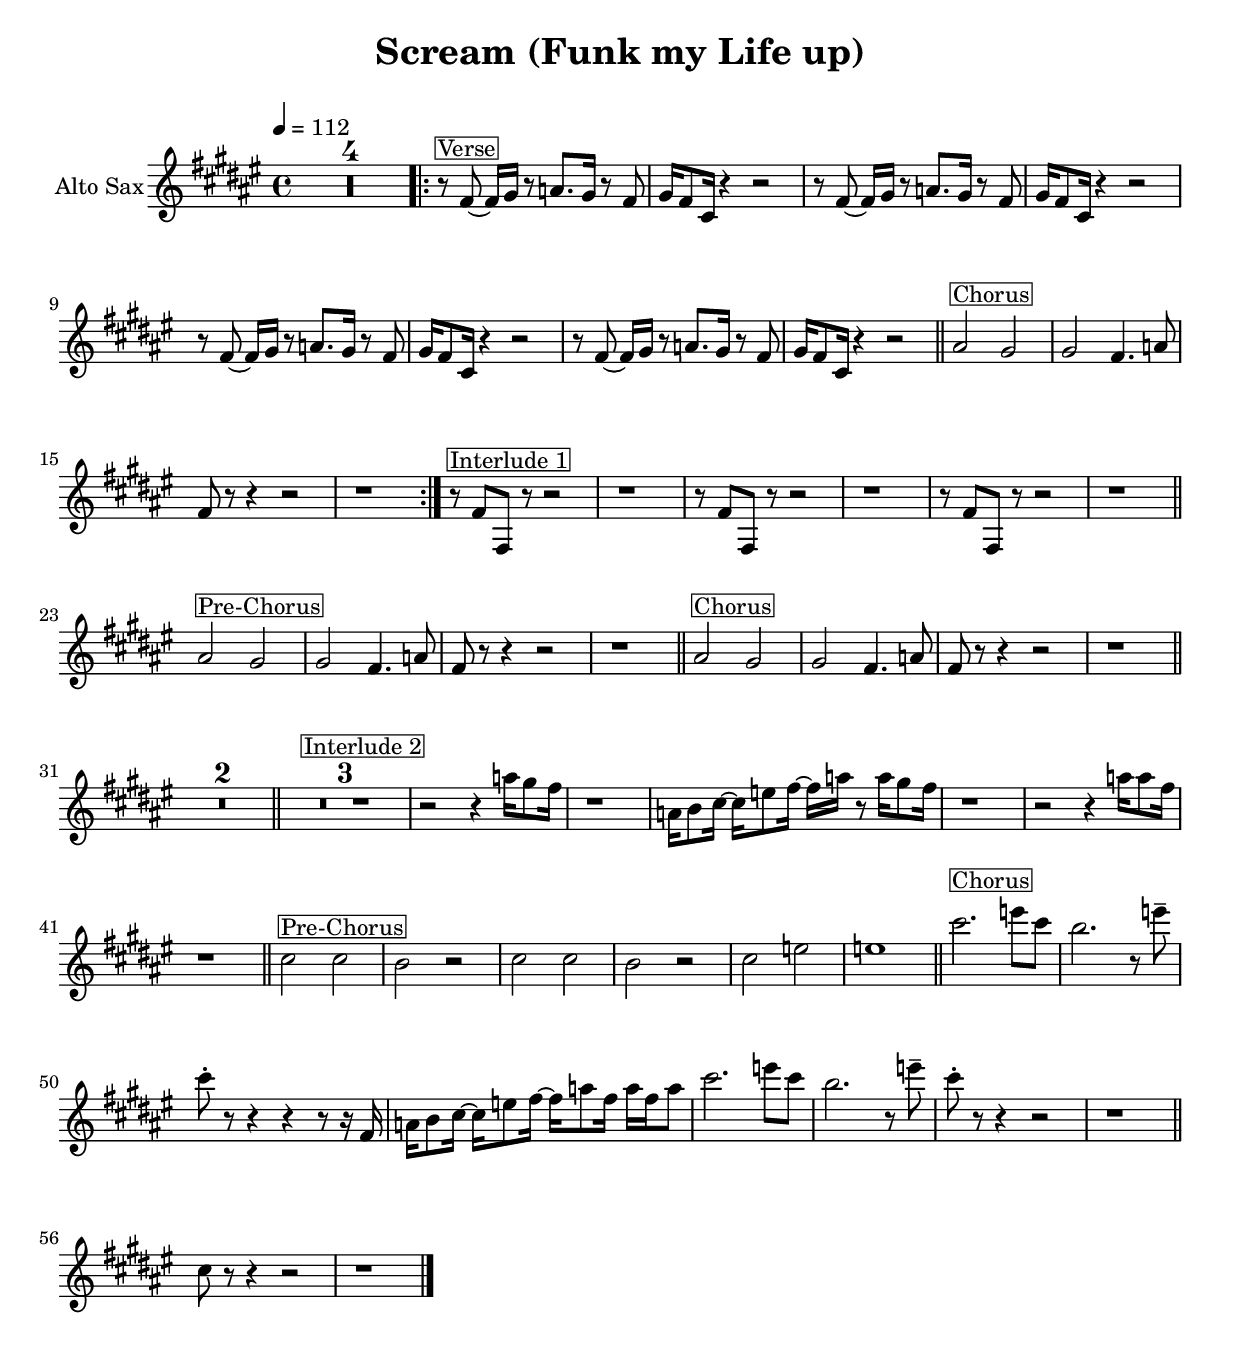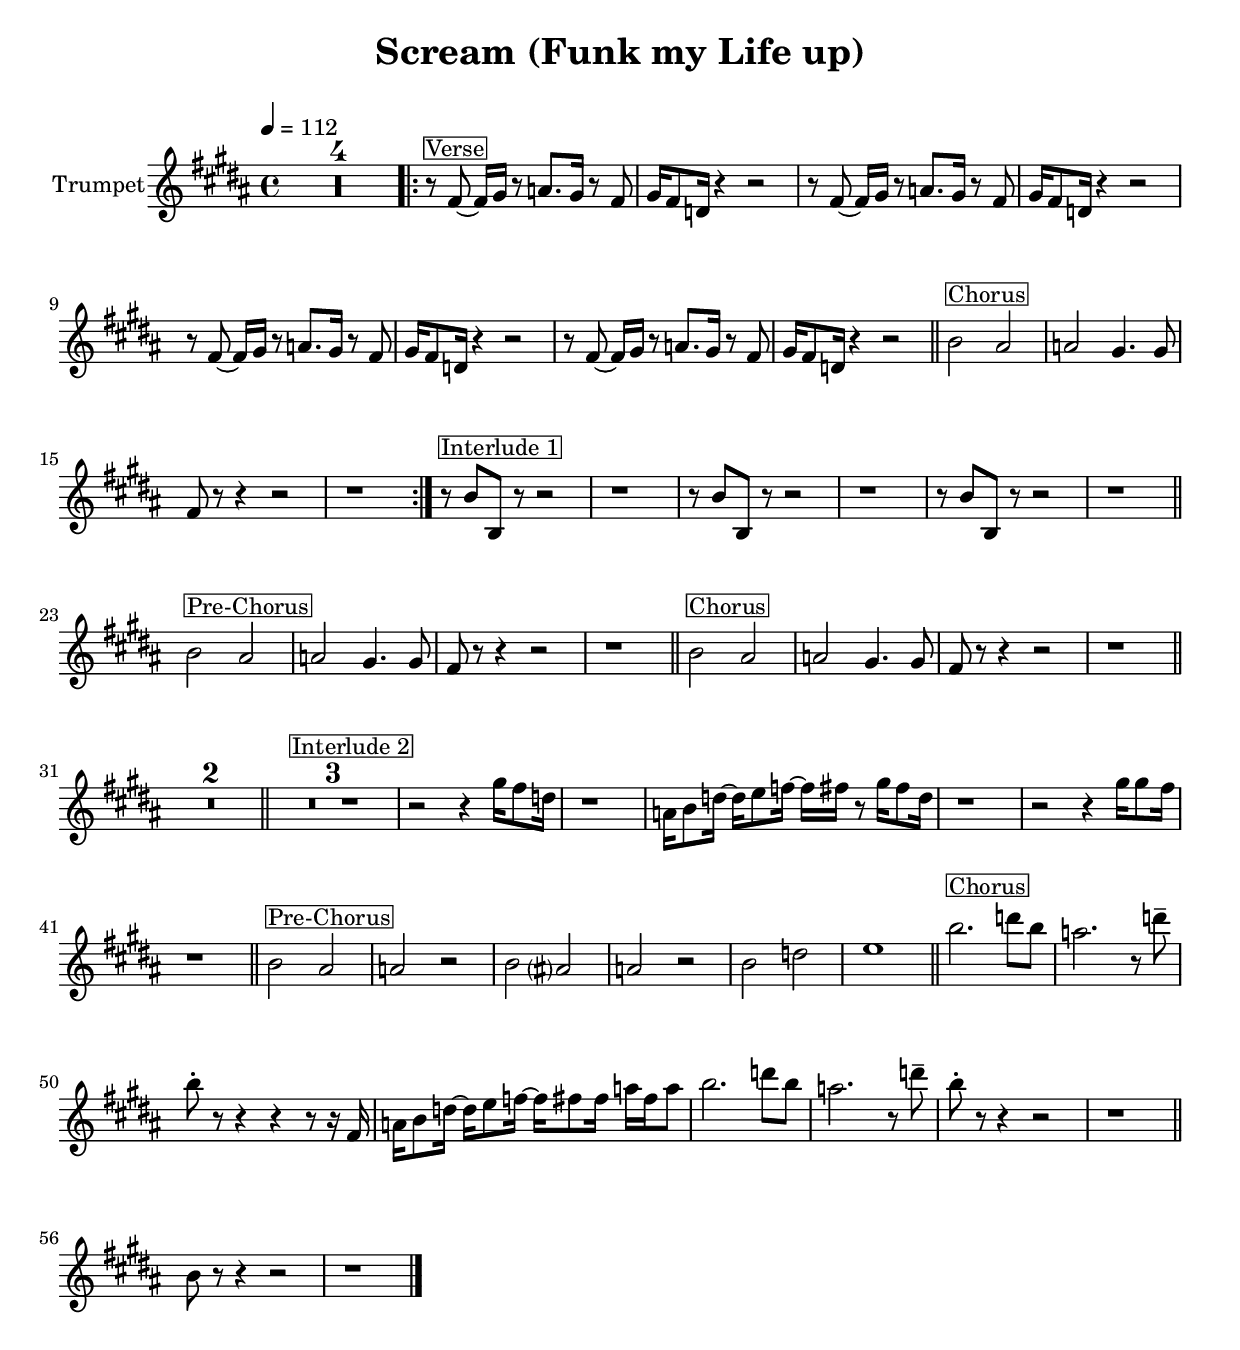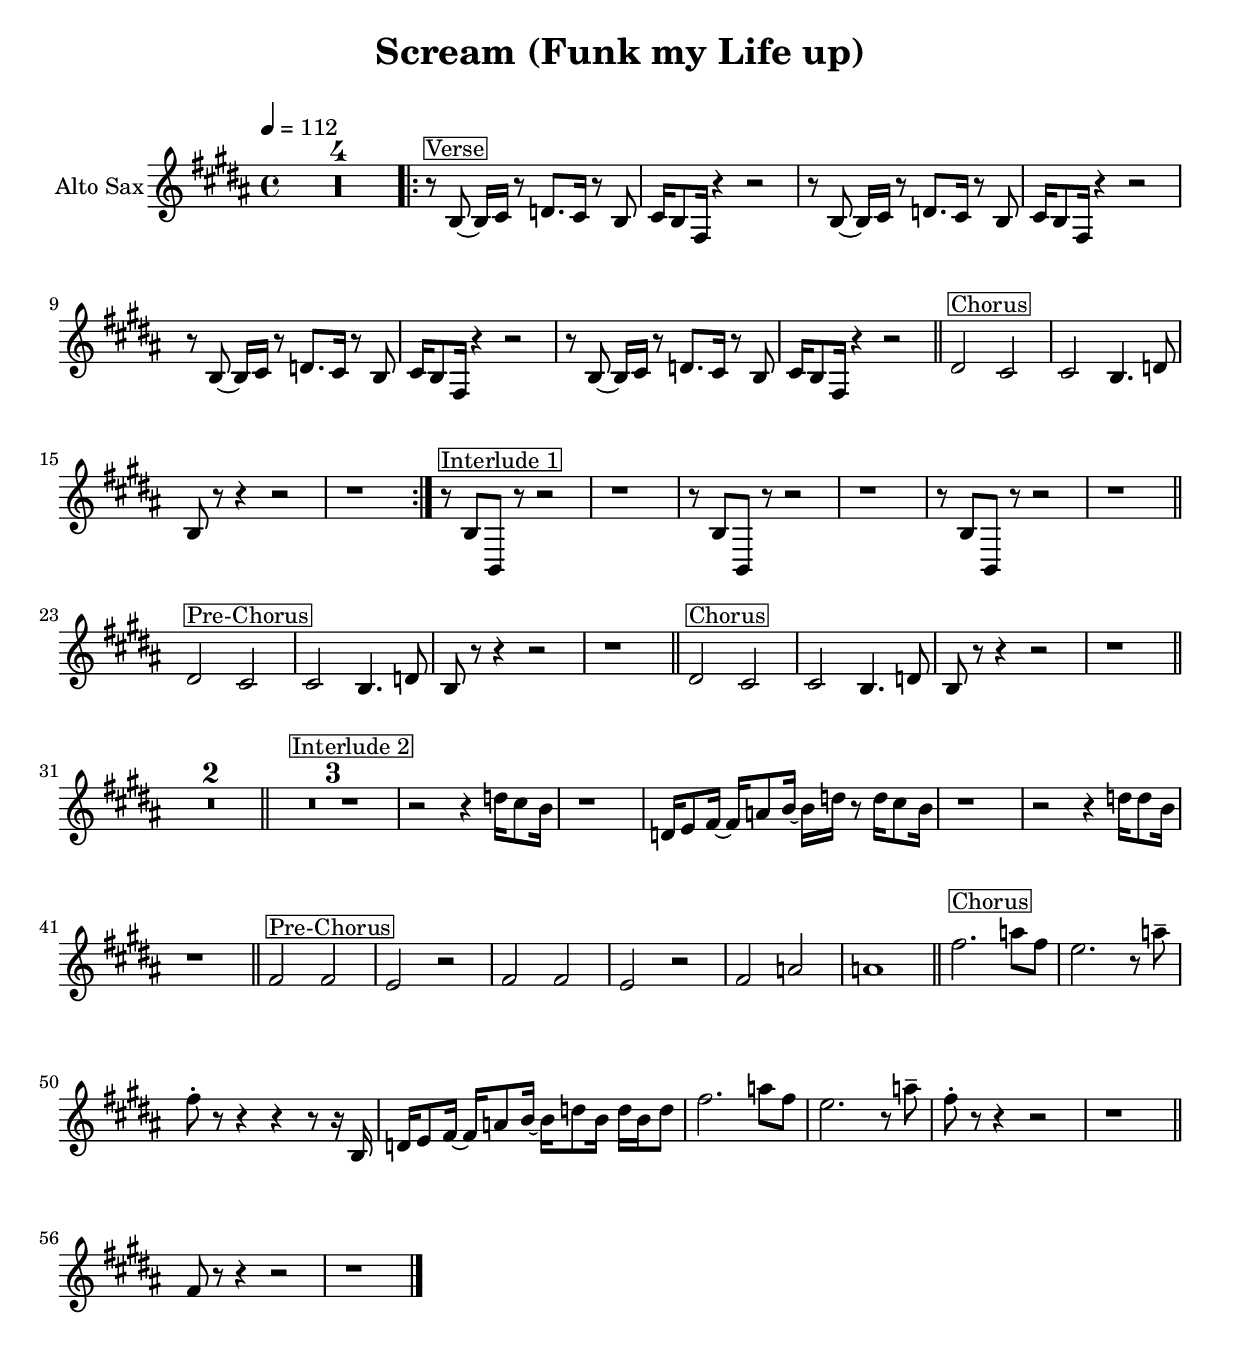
#(ly:set-option 'relative-includes #t)
\version "2.18.2"
\include "lib.ly"

\header {
  title = "Scream (Funk my Life up)"
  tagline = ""
}

\paper {
  markup-system-spacing #'padding = #3 %space after title
  ragged-last = ##t % don't stretch last line
}

global = {
  \time 4/4
  \clef "violin"
  \key b \major
  \set Score.skipBars = ##t % combine multi-rests
  \accidentalStyle "modern-voice-cautionary" % print some reduntant accidentals in parenthesis, e.g. (#)
}

structure = {
  \tempo 4 = 112
  s1*4 %intro

  % repeated
  s1*0^\markupBox "Verse"
  s1*8 \bar "||"
  s1*0^\markupBox "Chorus"
  s1*4

  s1*0^\markupBox "Interlude 1"
  s1*6 \bar "||"
  s1*0^\markupBox "Pre-Chorus"
  s1*4 \bar "||"

  s1*0^\markupBox "Chorus"
  s1*4 \bar "||"
  s1*2 \bar "||"

  s1*0^\markupBox "Interlude 2"
  s1*9 \bar "||"

  s1*0^\markupBox "Pre-Chorus"
  s1*6 \bar "||"

  s1*0^\markupBox "Chorus"
  s1*8 \bar "||"

  s1*2 \bar "|."
}

breaks = {
  % s1*8 % intro

  % s1*8 % verse simple
  % s1*8 \break % chorus

  % s1*8 % verse (segno)
  % s1*8 \break % chorus (to coda)

  % s1*8 % bridge
  % s1*8 % chorus
  % s1*4 \break % intro (dal segno)

  % s1*4 % breaks
  % s1*8 % chorus
}

remarks = \lyricmode {
}

turnChords = \chordmode {
}

chorusChords = \chordmode {
}

altoChords = \transpose es c {
}

trumpetChords = \transpose bes c {
}

slT = \absolute {a''4}
slS = \absolute {d''4}
slbT = \repeat unfold 4 \slT
slbS = \repeat unfold 4 \slS

verseTp = \relative c' \repeat unfold 4 {
  r8 fis~ fis16 gis r8 a8. gis16 r8 fis | gis16 fis8 d16 r4 r2
}

chorusTp = \relative c'' {
  b2 ais | a gis4. gis8 | fis8 r r4 r2 | r1
}

trumpet = \transpose bes bes \relative c' {
  \global
  \set Staff.instrumentName = #"Trumpet"

  R1*4

  \repeat volta 2 {
    \verseTp
    \chorusTp
  }
  \repeat unfold 3 { r8 b' b, r r2 | r1 }
  \chorusTp
  \chorusTp R1*2
  R1*3 r2 r4 gis''16 fis8 d16 | r1 | a16 b8 d16~ d e8 f16~ f fis r8 gis16 fis8 d16 | r1 | r2 r4 gis16 gis8 fis16 | r1
  \repeat unfold 2 { b,2 ais | a r } b d e1
  b'2. d8 b | a2. r8 d8-- | b8^. r r4 r r8 r16 fis, | a16 b8 d16~ d e8 f16~ f fis8 fis16 a fis a8 |
  b2. d8 b | a2. r8 d8-- | b8^. r r4 r2 | r1 | b,8 r r4 r2 | r1
}

verseAs = \relative c' \repeat unfold 4 {
  r8 b~ b16 cis r8 d8. cis16 r8 b | cis16 b8 fis16 r4 r2
}

chorusAs = \relative c' {
  dis2 cis | cis b4. d8 | b8 r r4 r2 | r1
}

altoSax = \transpose es bes \relative c {
  \global
  \set Staff.instrumentName = #"Alto Sax"

  R1*4 

  \repeat volta 2 {
    \verseAs
    \chorusAs
  }
  \repeat unfold 3 { r8 b' b, r r2 | r1 }
  \chorusAs
  \chorusAs R1*2
  R1*3 r2 r4 d''16 cis8 b16 | r1 | d,16 e8 fis16~ fis a8 b16~ b d r8 d16 cis8 b16 | r1 | r2 r4 d16 d8 b16 | r1
  \repeat unfold 2 { fis2 fis | e r } fis a a1
  fis'2. a8 fis | e2. r8 a8-- | fis8^. r r4 r r8 r16 b,, | d16 e8 fis16~ fis a8 b16~ b d8 b16 d b d8 |
  fis2. a8 fis | e2. r8 a8-- | fis8^. r r4 r2 | r1 | fis,8 r r4 r2 | r1
}

% \book {
%   \score {
%     % \midi { }
%     <<
%       \lyricsAbove \remarks
%       \new ChordNames \trumpetChords
%       \new Staff = "trumpet" <<
%         \structure
%         \breaks
%         \trumpet
%       >>
%       % \new Staff \trumpet
%       \new ChordNames \altoChords
%       \new Staff = "altoSax" <<
%         \altoSax
%       >>
%     >>
%   }
% }


\book {
  \bookOutputSuffix "tp"
  \paper {
    system-system-spacing #'basic-distance = #15 % increase space
    % fit on one page
    % system-system-spacing = #'(
    %   (basic-distance . 10)
    %   (minimum-distance . 0)
    %   (padding . 0)
    %   (stretchability . 0))
  }
  \score {
    <<
      \lyricsAbove \remarks
      \new ChordNames \trumpetChords
      \new Staff = "trumpet" <<
        \structure
        \breaks
        \trumpet
      >>
    >>
  }
}
\book {
  \bookOutputSuffix "as"
  \paper {
    system-system-spacing #'basic-distance = #15 % increase space
  }
  \score {
    <<
      \lyricsAbove \remarks
      \new ChordNames \altoChords
      \new Staff = "altoSax" <<
        \structure
        \breaks
        \altoSax
      >>
    >>
  }
}

tenorSax = \transpose bes es \altoSax
tenorChords = \transpose bes es \altoChords
\book {
  \bookOutputSuffix "ts"
  \paper {
    system-system-spacing #'basic-distance = #15
  }
  \score {
    <<
      \lyricsAbove \remarks
      \new ChordNames \tenorChords
      \new Staff = "tenorSax" <<
        \structure
        \breaks
        \tenorSax
      >>
    >>
  }
}
